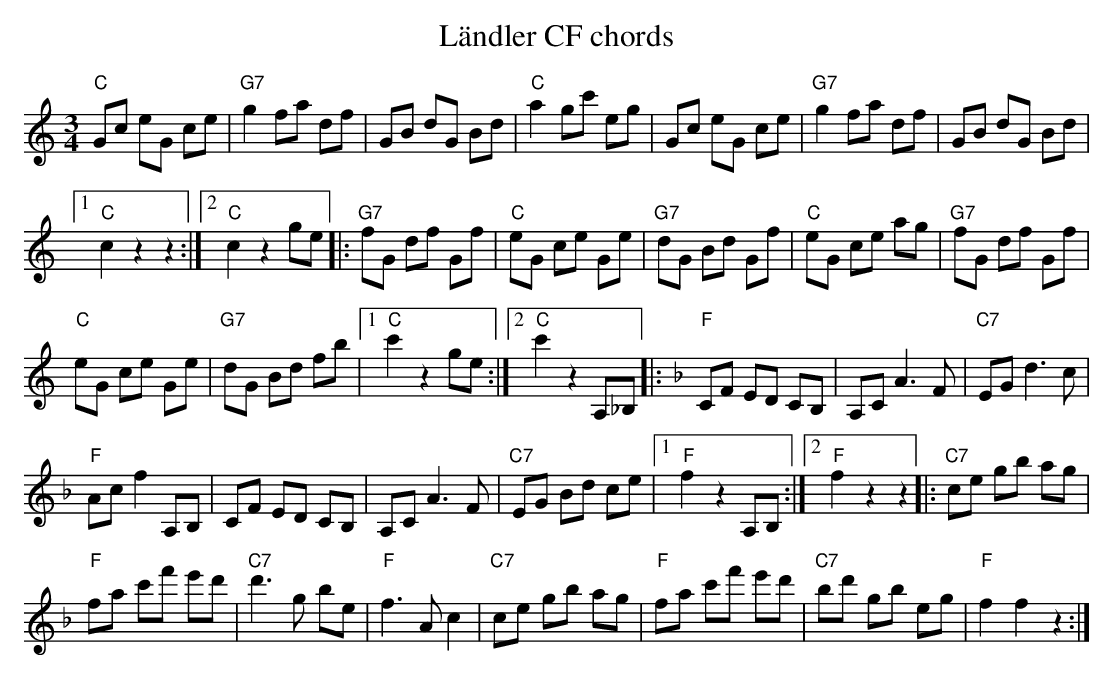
X:1
T: Ländler CF chords
M:3/4
L:1/8
K:C %%MIDI gchordon
"C"Gc eG ce | "G7"g2 fa df | GB dG Bd | "C"a2 gc' eg | Gc eG ce | "G7"g2 fa df | GB dG Bd |1
"C"c2z2z2 :|2 "C"c2 z2 ge |: "G7"fG df Gf | "C"eG ce Ge | "G7"dG Bd Gf | "C"eG ce ag | "G7"fG df Gf |
"C"eG ce Ge | "G7"dG Bd fb |1 "C"c'2 z2 ge :|2 "C"c'2 z2 A,_B, |: [K:F] "F"CF ED CB, | A,C A3F | "C7"EG d3c |
"F"Ac f2 A,B, | CF ED CB, | A,C A3F | "C7"EG Bd ce |1 "F"f2 z2 A,B, :|2 "F"f2z2z2 |: "C7"ce gb ag |
"F"fa c'f' e'd' | "C7"d'3 g be | "F"f3A c2 | "C7"ce gb ag | "F"fa c'f' e'd' | "C7"bd' gb eg | "F"f2f2z2 :|
